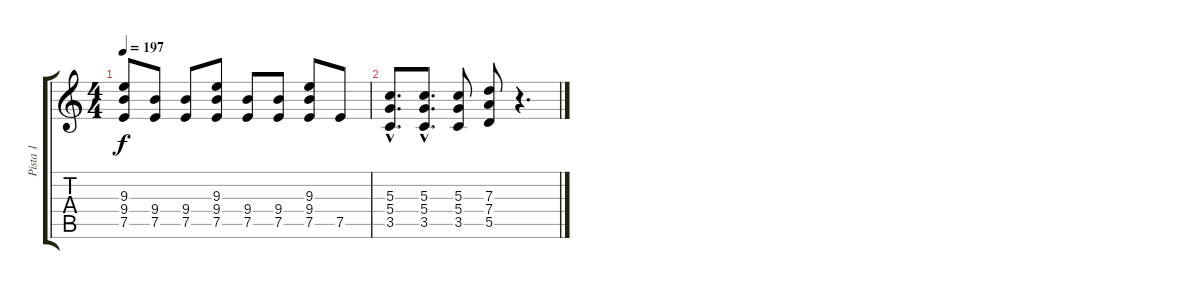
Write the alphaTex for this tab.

\track ("Pista 1" "Pista 1") {instrument distortionguitar}
\staff {score tabs}
\tuning (E4 B3 G3 D3 A2 E2) {hide}
\ts (4 4)
\tempo 197
\clef g2
\ks c
(9.3 9.4 7.5).8{dy f} (9.4 7.5).8 (9.4 7.5).8 (9.3 9.4 7.5).8 (9.4 7.5).8 (9.4 7.5).8 (9.3 9.4 7.5).8 7.5.8 |
(5.3{hac} 5.4{hac} 3.5{hac}).8{d} (5.3{hac} 5.4{hac} 3.5{hac}).8{d} (5.3 5.4 3.5).8 (7.3 7.4 5.5).8 r.4{d}
